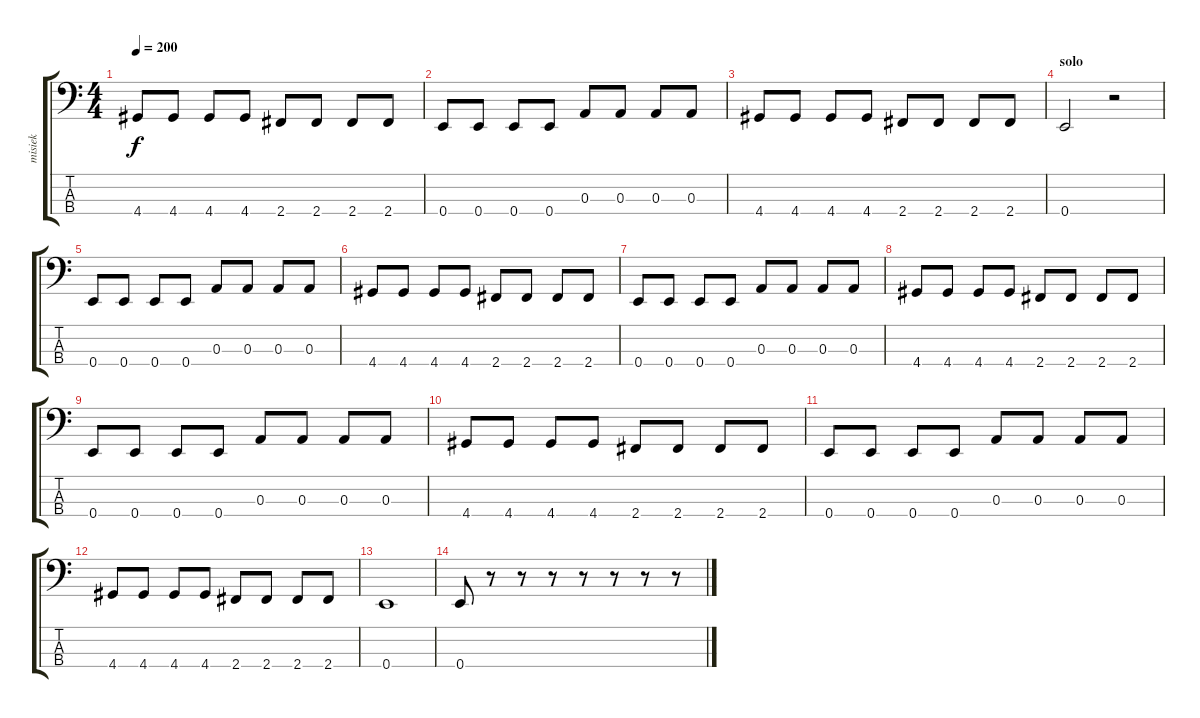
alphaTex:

\track ("misiek" "misiek") {instrument electricbasspick}
\staff {score tabs}
\tuning (G2 D2 A1 E1) {hide}
\ts (4 4)
\tempo 200
\clef f4
\ks c
4.4.8{dy f} 4.4.8 4.4.8 4.4.8 2.4.8 2.4.8 2.4.8 2.4.8 |
0.4.8 0.4.8 0.4.8 0.4.8 0.3.8 0.3.8 0.3.8 0.3.8 |
4.4.8 4.4.8 4.4.8 4.4.8 2.4.8 2.4.8 2.4.8 2.4.8 |
\section ("" "solo")
0.4.2 r.2 |
0.4.8 0.4.8 0.4.8 0.4.8 0.3.8 0.3.8 0.3.8 0.3.8 |
4.4.8 4.4.8 4.4.8 4.4.8 2.4.8 2.4.8 2.4.8 2.4.8 |
0.4.8 0.4.8 0.4.8 0.4.8 0.3.8 0.3.8 0.3.8 0.3.8 |
4.4.8 4.4.8 4.4.8 4.4.8 2.4.8 2.4.8 2.4.8 2.4.8 |
0.4.8 0.4.8 0.4.8 0.4.8 0.3.8 0.3.8 0.3.8 0.3.8 |
4.4.8 4.4.8 4.4.8 4.4.8 2.4.8 2.4.8 2.4.8 2.4.8 |
0.4.8 0.4.8 0.4.8 0.4.8 0.3.8 0.3.8 0.3.8 0.3.8 |
4.4.8 4.4.8 4.4.8 4.4.8 2.4.8 2.4.8 2.4.8 2.4.8 |
0.4.1 |
0.4.8 r.8 r.8 r.8 r.8 r.8 r.8 r.8
